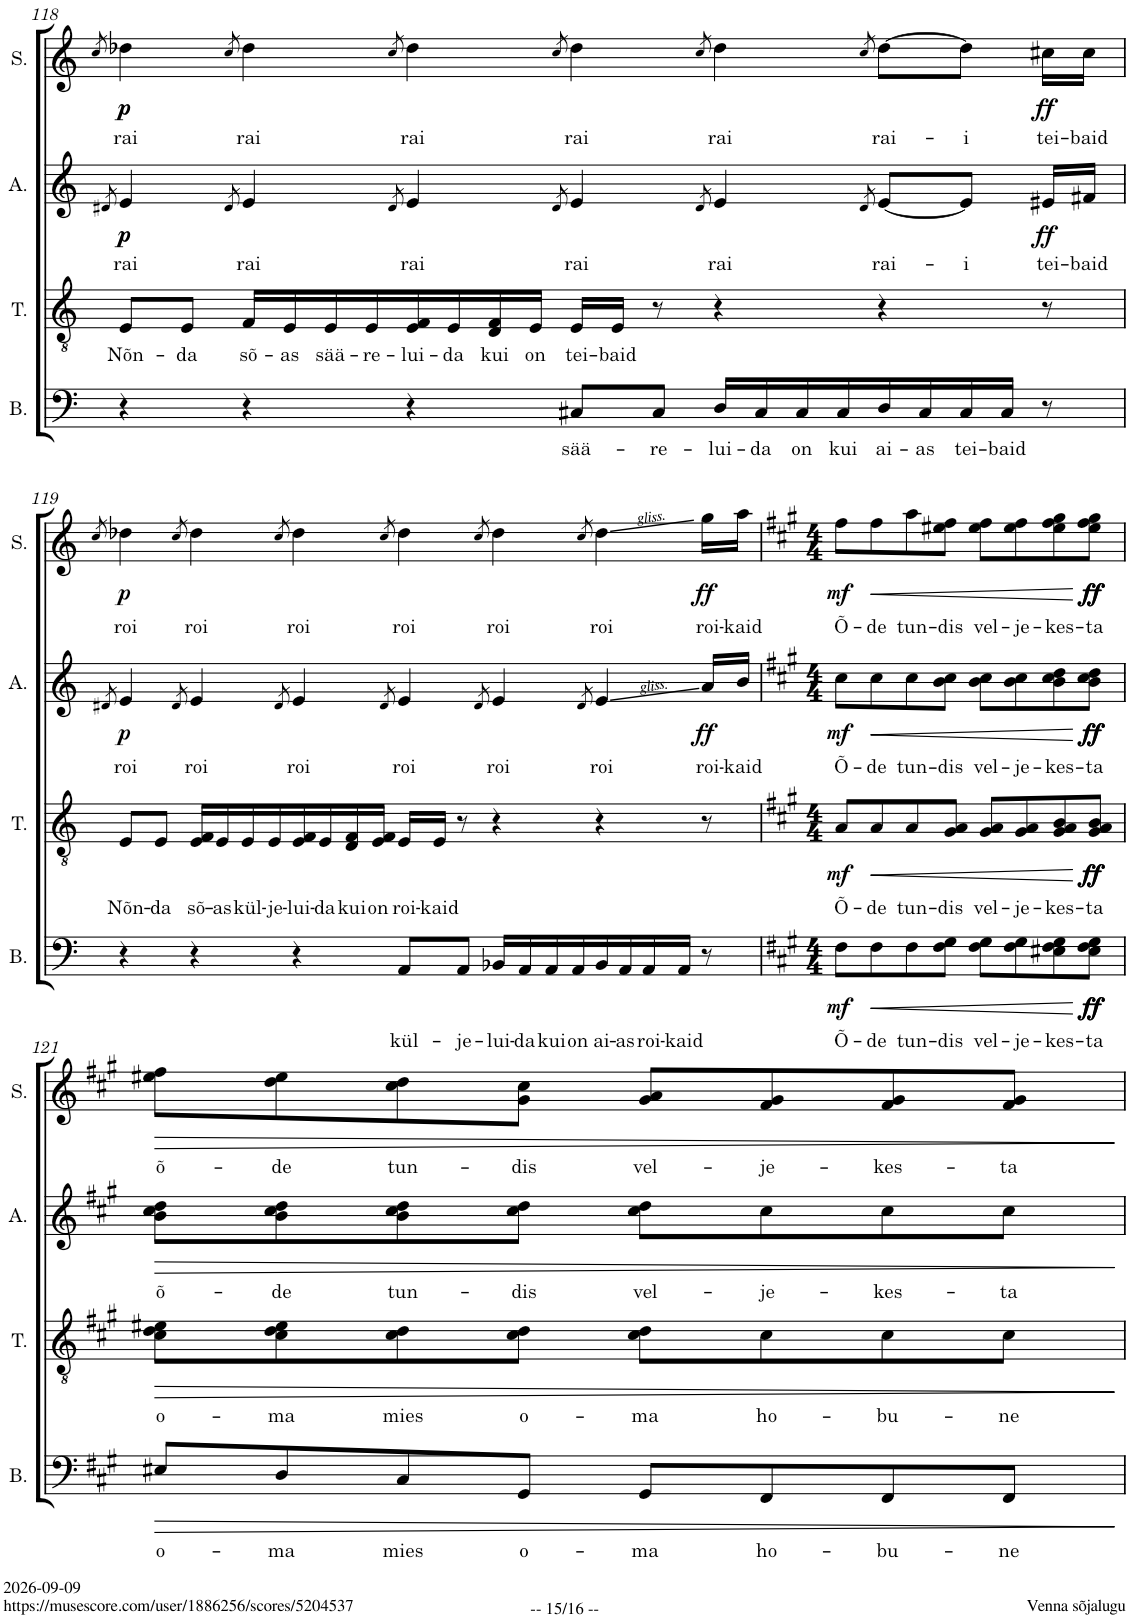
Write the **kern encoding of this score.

**kern	**text	**dynam	**kern	**text	**dynam	**kern	**text	**dynam	**kern	**text	**dynam
*part4	*part4	*part4	*part3	*part3	*part3	*part2	*part2	*part2	*part1	*part1	*part1
*staff4	*staff4	*staff4	*staff3	*staff3	*staff3	*staff2	*staff2	*staff2	*staff1	*staff1	*staff1
*I"Bass	*	*	*I"Tenor	*	*	*I"Alto	*	*	*I"Soprano	*	*
*I'B.	*	*	*I'T.	*	*	*I'A.	*	*	*I'S.	*	*
!!LO:PB:g=z
*clefF4	*	*	*clefGv2	*	*	*clefG2	*	*	*clefG2	*	*
*	*	*	*	*	*	*Trd1c2	*	*	*	*	*
*k[]	*	*	*k[]	*	*	*k[]	*	*	*k[]	*	*
*M13/8	*	*	*M13/8	*	*	*M13/8	*	*	*M13/8	*	*
=118	=118	=118	=118	=118	=118	=118	=118	=118	=118	=118	=118
.	.	.	.	.	.	8qd#X/	.	.	8qcc/	.	.
!	!	!	!	!LO:LY:b	!	!	!LO:LY:b	!LO:DY:b	!	!LO:LY:b	!
!	!	!	!	!	!	!	!	!LO:DY:n=1:b	!	!	!LO:DY:b
!	!	!	!	!	!	!	!	!	!	!	!LO:DY:n=1:b
4r	.	.	8E/L	Nõn-	.	4e/	rai	p p	4dd-X\	rai	p p
!	!	!	!	!LO:LY:b	!	!	!	!	!	!	!
.	.	.	8E/J	-da	.	.	.	.	.	.	.
.	.	.	.	.	.	8qd#/	.	.	8qcc/	.	.
!	!	!	!	!LO:LY:b	!	!	!LO:LY:b	!	!	!LO:LY:b	!
4r	.	.	16F/LL	sõ-	.	4e/	rai	.	4dd-\	rai	.
!	!	!	!	!LO:LY:b	!	!	!	!	!	!	!
.	.	.	16E/	-as	.	.	.	.	.	.	.
!	!	!	!	!LO:LY:b	!	!	!	!	!	!	!
.	.	.	16E/	sää-	.	.	.	.	.	.	.
!	!	!	!	!LO:LY:b	!	!	!	!	!	!	!
.	.	.	16E/	-re-	.	.	.	.	.	.	.
.	.	.	.	.	.	8qd#/	.	.	8qcc/	.	.
!	!	!	!	!LO:LY:b	!	!	!LO:LY:b	!	!	!LO:LY:b	!
4r	.	.	16E/ 16F/	-lui-	.	4e/	rai	.	4dd-\	rai	.
!	!	!	!	!LO:LY:b	!	!	!	!	!	!	!
.	.	.	16E/	-da	.	.	.	.	.	.	.
!	!	!	!	!LO:LY:b	!	!	!	!	!	!	!
.	.	.	16D/ 16F/	kui	.	.	.	.	.	.	.
!	!	!	!	!LO:LY:b	!	!	!	!	!	!	!
.	.	.	16E/JJ	on	.	.	.	.	.	.	.
.	.	.	.	.	.	8qd#/	.	.	8qcc/	.	.
!	!LO:LY:b	!	!	!LO:LY:b	!	!	!LO:LY:b	!	!	!LO:LY:b	!
8C#X/L	sää-	.	16E/LL	tei-	.	4e/	rai	.	4dd-\	rai	.
!	!	!	!	!LO:LY:b	!	!	!	!	!	!	!
.	.	.	16E/JJ	-baid	.	.	.	.	.	.	.
!	!LO:LY:b	!	!	!	!	!	!	!	!	!	!
8C#/J	-re-	.	8r	.	.	.	.	.	.	.	.
.	.	.	.	.	.	8qd#/	.	.	8qcc/	.	.
!	!LO:LY:b	!	!	!	!	!	!LO:LY:b	!	!	!LO:LY:b	!
16D/LL	-lui-	.	4r	.	.	4e/	rai	.	4dd-\	rai	.
!	!LO:LY:b	!	!	!	!	!	!	!	!	!	!
16C#/	-da	.	.	.	.	.	.	.	.	.	.
!	!LO:LY:b	!	!	!	!	!	!	!	!	!	!
16C#/	on	.	.	.	.	.	.	.	.	.	.
!	!LO:LY:b	!	!	!	!	!	!	!	!	!	!
16C#/	kui	.	.	.	.	.	.	.	.	.	.
.	.	.	.	.	.	8qd#/	.	.	8qcc/	.	.
!	!LO:LY:b	!	!	!	!	!	!LO:LY:b	!	!	!LO:LY:b	!
16D/	ai-	.	4r	.	.	[8e/L	rai-	.	[8dd-\L	rai-	.
!	!LO:LY:b	!	!	!	!	!	!	!	!	!	!
16C#/	-as	.	.	.	.	.	.	.	.	.	.
!	!LO:LY:b	!	!	!	!	!	!LO:LY:b	!	!	!LO:LY:b	!
16C#/	tei-	.	.	.	.	8e/J]	-i	.	8dd-\J]	-i	.
!	!LO:LY:b	!	!	!	!	!	!	!	!	!	!
16C#/JJ	-baid	.	.	.	.	.	.	.	.	.	.
!	!	!	!	!	!	!	!LO:LY:b	!LO:DY:n=2:b	!	!LO:LY:b	!LO:DY:n=2:b
8r	.	.	8r	.	.	16e#X/LL	tei-	ff	16cc#X\LL	tei-	ff
!	!	!	!	!	!	!	!LO:LY:b	!	!	!LO:LY:b	!
.	.	.	.	.	.	16f#X/JJ	-baid	.	16cc#\JJ	-baid	.
!!LO:LB:g=z
=119	=119	=119	=119	=119	=119	=119	=119	=119	=119	=119	=119
.	.	.	.	.	.	8qd#X/	.	.	8qcc/	.	.
!	!	!	!	!LO:LY:b	!	!	!LO:LY:b	!LO:DY:b	!	!LO:LY:b	!LO:DY:b
4r	.	.	8E/L	Nõn-	.	4e/	roi	p	4dd-X\	roi	p
!	!	!	!	!LO:LY:b	!	!	!	!	!	!	!
.	.	.	8E/J	-da	.	.	.	.	.	.	.
.	.	.	.	.	.	8qd#/	.	.	8qcc/	.	.
!	!	!	!	!LO:LY:b	!	!	!LO:LY:b	!	!	!LO:LY:b	!
4r	.	.	16E/ 16F/LL	sõ-	.	4e/	roi	.	4dd-\	roi	.
!	!	!	!	!LO:LY:b	!	!	!	!	!	!	!
.	.	.	16E/	-as	.	.	.	.	.	.	.
!	!	!	!	!LO:LY:b	!	!	!	!	!	!	!
.	.	.	16E/	kül-	.	.	.	.	.	.	.
!	!	!	!	!LO:LY:b	!	!	!	!	!	!	!
.	.	.	16E/	-je-	.	.	.	.	.	.	.
.	.	.	.	.	.	8qd#/	.	.	8qcc/	.	.
!	!	!	!	!LO:LY:b	!	!	!LO:LY:b	!	!	!LO:LY:b	!
4r	.	.	16E/ 16F/	-lui-	.	4e/	roi	.	4dd-\	roi	.
!	!	!	!	!LO:LY:b	!	!	!	!	!	!	!
.	.	.	16E/	-da	.	.	.	.	.	.	.
!	!	!	!	!LO:LY:b	!	!	!	!	!	!	!
.	.	.	16D/ 16F/	kui	.	.	.	.	.	.	.
!	!	!	!	!LO:LY:b	!	!	!	!	!	!	!
.	.	.	16E/ 16F/JJ	on	.	.	.	.	.	.	.
.	.	.	.	.	.	8qd#/	.	.	8qcc/	.	.
!	!LO:LY:b	!	!	!LO:LY:b	!	!	!LO:LY:b	!	!	!LO:LY:b	!
8AA/L	kül-	.	16E/LL	roi-	.	4e/	roi	.	4dd-\	roi	.
!	!	!	!	!LO:LY:b	!	!	!	!	!	!	!
.	.	.	16E/JJ	-kaid	.	.	.	.	.	.	.
!	!LO:LY:b	!	!	!	!	!	!	!	!	!	!
8AA/J	-je-	.	8r	.	.	.	.	.	.	.	.
.	.	.	.	.	.	8qd#/	.	.	8qcc/	.	.
!	!LO:LY:b	!	!	!	!	!	!LO:LY:b	!	!	!LO:LY:b	!
16BB-X/LL	-lui-	.	4r	.	.	4e/	roi	.	4dd-\	roi	.
!	!LO:LY:b	!	!	!	!	!	!	!	!	!	!
16AA/	-da	.	.	.	.	.	.	.	.	.	.
!	!LO:LY:b	!	!	!	!	!	!	!	!	!	!
16AA/	kui	.	.	.	.	.	.	.	.	.	.
!	!LO:LY:b	!	!	!	!	!	!	!	!	!	!
16AA/	on	.	.	.	.	.	.	.	.	.	.
.	.	.	.	.	.	8qd#/	.	.	8qcc/	.	.
!	!LO:LY:b	!	!	!	!	!	!LO:LY:b	!	!	!LO:LY:b	!
16BB-/	ai-	.	4r	.	.	4e/	roi	.	4dd-\	roi	.
!	!LO:LY:b	!	!	!	!	!	!	!	!	!	!
16AA/	-as	.	.	.	.	.	.	.	.	.	.
!	!LO:LY:b	!	!	!	!	!	!	!	!	!	!
16AA/	roi-	.	.	.	.	.	.	.	.	.	.
!	!LO:LY:b	!	!	!	!	!	!	!	!	!	!
16AA/JJ	-kaid	.	.	.	.	.	.	.	.	.	.
!	!	!	!	!	!	!	!LO:LY:b	!LO:DY:b	!	!LO:LY:b	!LO:DY:b
8r	.	.	8r	.	.	16a/LL	roi-	ff	16gg\LL	roi-	ff
!	!	!	!	!	!	!	!LO:LY:b	!	!	!LO:LY:b	!
.	.	.	.	.	.	16b/JJ	-kaid	.	16aa\JJ	-kaid	.
=120	=120	=120	=120	=120	=120	=120	=120	=120	=120	=120	=120
*k[f#c#g#]	*	*	*k[f#c#g#]	*	*	*k[f#c#g#]	*	*	*k[f#c#g#]	*	*
*M4/4	*	*	*M4/4	*	*	*M4/4	*	*	*M4/4	*	*
!	!LO:LY:b	!LO:DY:b	!	!LO:LY:b	!LO:DY:b	!	!LO:LY:b	!LO:DY:b	!	!LO:LY:b	!LO:DY:b
8F#\L	Õ-	mf	8A/L	Õ-	mf	8cc#\L	Õ-	mf	8ff#\L	Õ-	mf
!	!LO:LY:b	!LO:HP:b	!	!LO:LY:b	!LO:HP:b	!	!LO:LY:b	!LO:HP:b	!	!LO:LY:b	!LO:HP:b
8F#\	-de	<	8A/	-de	<	8cc#\	-de	<	8ff#\	-de	<
!	!LO:LY:b	!	!	!LO:LY:b	!	!	!LO:LY:b	!	!	!LO:LY:b	!
8F#\	tun-	.	8A/	tun-	.	8cc#\	tun-	.	8aa\	tun-	.
!	!LO:LY:b	!	!	!LO:LY:b	!	!	!LO:LY:b	!	!	!LO:LY:b	!
8F#\ 8G#\J	-dis	.	8G#/ 8A/J	-dis	.	8b\ 8cc#\J	-dis	.	8ee#X\ 8ff#\J	-dis	.
!	!LO:LY:b	!	!	!LO:LY:b	!	!	!LO:LY:b	!	!	!LO:LY:b	!
8F#\ 8G#\L	vel-	.	8G#/ 8A/L	vel-	.	8b\ 8cc#\L	vel-	.	8ee#\ 8ff#\L	vel-	.
!	!LO:LY:b	!	!	!LO:LY:b	!	!	!LO:LY:b	!	!	!LO:LY:b	!
8F#\ 8G#\	-je-	.	8G#/ 8A/	-je-	.	8b\ 8cc#\	-je-	.	8ee#\ 8ff#\	-je-	.
!	!LO:LY:b	!	!	!LO:LY:b	!	!	!LO:LY:b	!	!	!LO:LY:b	!
8E#X\ 8F#\ 8G#\	-kes-	.	8G#/ 8A/ 8B/	-kes-	.	8b\ 8cc#\ 8dd\	-kes-	.	8ee#\ 8ff#\ 8gg#\	-kes-	.
!	!LO:LY:b	!LO:DY:n=1:b	!	!LO:LY:b	!	!	!LO:LY:b	!	!	!LO:LY:b	!
!	!	!LO:DY:n=2:b	!	!	!	!	!	!	!	!	!
!	!	!LO:DY:n=3:b	!	!	!LO:DY:n=1:b	!	!	!	!	!	!
!	!	!	!	!	!LO:DY:n=2:b	!	!	!	!	!	!
!	!	!	!	!	!LO:DY:n=3:b	!	!	!LO:DY:n=1:b	!	!	!
!	!	!	!	!	!	!	!	!LO:DY:n=2:b	!	!	!
!	!	!	!	!	!	!	!	!LO:DY:n=3:b	!	!	!LO:DY:n=1:b
!	!	!	!	!	!	!	!	!	!	!	!LO:DY:n=2:b
!	!	!	!	!	!	!	!	!	!	!	!LO:DY:n=3:b
8E#\ 8F#\ 8G#\J	-ta	[ ff ff ff	8G#/ 8A/ 8B/J	-ta	[ ff ff ff	8b\ 8cc#\ 8dd\J	-ta	[ ff ff ff	8ee#\ 8ff#\ 8gg#\J	-ta	[ ff ff ff
!!LO:LB:g=z
=121	=121	=121	=121	=121	=121	=121	=121	=121	=121	=121	=121
!	!LO:LY:b	!LO:HP:b	!	!LO:LY:b	!LO:HP:b	!	!LO:LY:b	!LO:HP:b	!	!LO:LY:b	!LO:HP:b
8E#X/L	o-	>	8c#\ 8d\ 8e#X\L	o-	>	8b\ 8cc#\ 8dd\L	õ-	>	8ee#X\ 8ff#\L	õ-	>
!	!LO:LY:b	!	!	!LO:LY:b	!	!	!LO:LY:b	!	!	!LO:LY:b	!
8D/	-ma	.	8c#\ 8d\ 8e#\	-ma	.	8b\ 8cc#\ 8dd\	-de	.	8dd\ 8ee#\	-de	.
!	!LO:LY:b	!	!	!LO:LY:b	!	!	!LO:LY:b	!	!	!LO:LY:b	!
8C#/	mies	.	8c#\ 8d\	mies	.	8b\ 8cc#\ 8dd\	tun-	.	8cc#\ 8dd\	tun-	.
!	!LO:LY:b	!	!	!LO:LY:b	!	!	!LO:LY:b	!	!	!LO:LY:b	!
8GG#/J	o-	.	8c#\ 8d\J	o-	.	8cc#\ 8dd\J	-dis	.	8g#\ 8cc#\J	-dis	.
!	!LO:LY:b	!	!	!LO:LY:b	!	!	!LO:LY:b	!	!	!LO:LY:b	!
8GG#/L	-ma	.	8c#\ 8d\L	-ma	.	8cc#\ 8dd\L	vel-	.	8g#/ 8a/L	vel-	.
!	!LO:LY:b	!	!	!LO:LY:b	!	!	!LO:LY:b	!	!	!LO:LY:b	!
8FF#/	ho-	.	8c#\	ho-	.	8cc#\	-je-	.	8f#/ 8g#/	-je-	.
!	!LO:LY:b	!	!	!LO:LY:b	!	!	!LO:LY:b	!	!	!LO:LY:b	!
8FF#/	-bu-	.	8c#\	-bu-	.	8cc#\	-kes-	.	8f#/ 8g#/	-kes-	.
!	!LO:LY:b	!	!	!LO:LY:b	!	!	!LO:LY:b	!	!	!LO:LY:b	!
8FF#/J	-ne	.	8c#\J	-ne	.	8cc#\J	-ta	.	8f#/ 8g#/J	-ta	.
.	.	]	.	.	]	.	.	]	.	.	]
=	=	=	=	=	=	=	=	=	=	=	=
*-	*-	*-	*-	*-	*-	*-	*-	*-	*-	*-	*-
